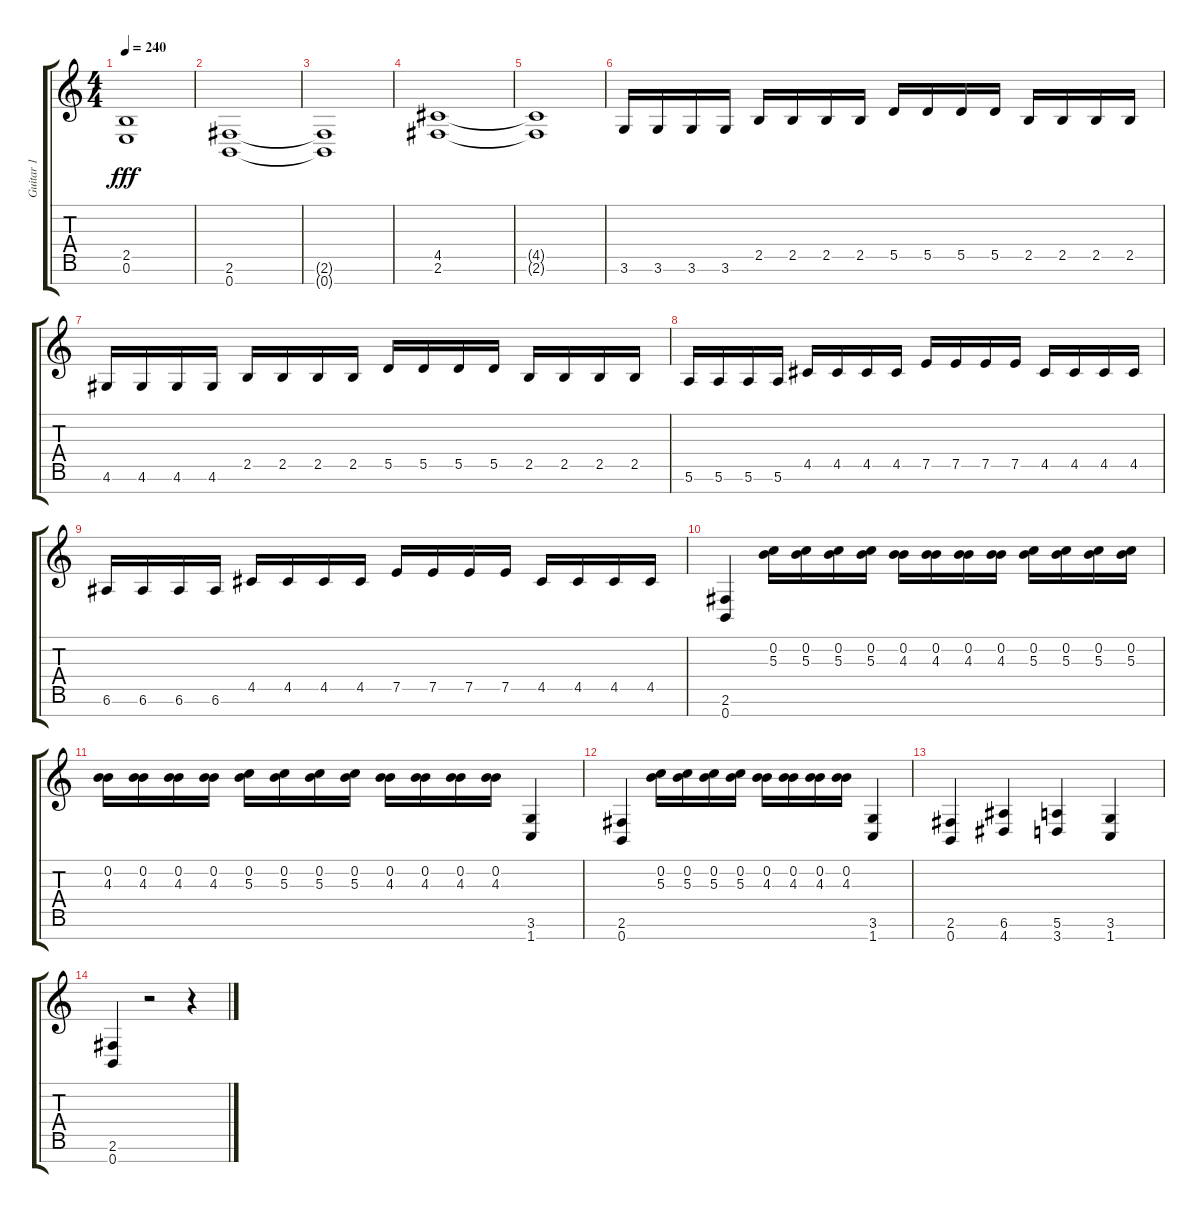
\track ("Guitar 1" "Guitar 1") {instrument overdrivenguitar}
\staff {score tabs}
\tuning (E4 B3 G3 D3 A2 E2 B1) {hide}
\ts (4 4)
\tempo 240
\clef g2
\ks c
(2.5{t} 0.6{t}).1{dy fff} |
(2.6 0.7).1 |
(2.6{t} 0.7{t}).1 |
(4.5 2.6).1 |
(4.5{t} 2.6{t}).1 |
3.6.16 3.6.16 3.6.16 3.6.16 2.5.16 2.5.16 2.5.16 2.5.16 5.5.16 5.5.16 5.5.16 5.5.16 2.5.16 2.5.16 2.5.16 2.5.16 |
4.6.16 4.6.16 4.6.16 4.6.16 2.5.16 2.5.16 2.5.16 2.5.16 5.5.16 5.5.16 5.5.16 5.5.16 2.5.16 2.5.16 2.5.16 2.5.16 |
5.6.16 5.6.16 5.6.16 5.6.16 4.5.16 4.5.16 4.5.16 4.5.16 7.5.16 7.5.16 7.5.16 7.5.16 4.5.16 4.5.16 4.5.16 4.5.16 |
6.6.16 6.6.16 6.6.16 6.6.16 4.5.16 4.5.16 4.5.16 4.5.16 7.5.16 7.5.16 7.5.16 7.5.16 4.5.16 4.5.16 4.5.16 4.5.16 |
(2.6 0.7).4 (0.2 5.3).16 (0.2 5.3).16 (0.2 5.3).16 (0.2 5.3).16 (0.2 4.3).16 (0.2 4.3).16 (0.2 4.3).16 (0.2 4.3).16 (0.2 5.3).16 (0.2 5.3).16 (0.2 5.3).16 (0.2 5.3).16 |
(0.2 4.3).16 (0.2 4.3).16 (0.2 4.3).16 (0.2 4.3).16 (0.2 5.3).16 (0.2 5.3).16 (0.2 5.3).16 (0.2 5.3).16 (0.2 4.3).16 (0.2 4.3).16 (0.2 4.3).16 (0.2 4.3).16 (3.6 1.7).4 |
(2.6 0.7).4 (0.2 5.3).16 (0.2 5.3).16 (0.2 5.3).16 (0.2 5.3).16 (0.2 4.3).16 (0.2 4.3).16 (0.2 4.3).16 (0.2 4.3).16 (3.6 1.7).4 |
(2.6 0.7).4 (6.6 4.7).4 (5.6 3.7).4 (3.6 1.7).4 |
(2.6 0.7).4 r.2 r.4
